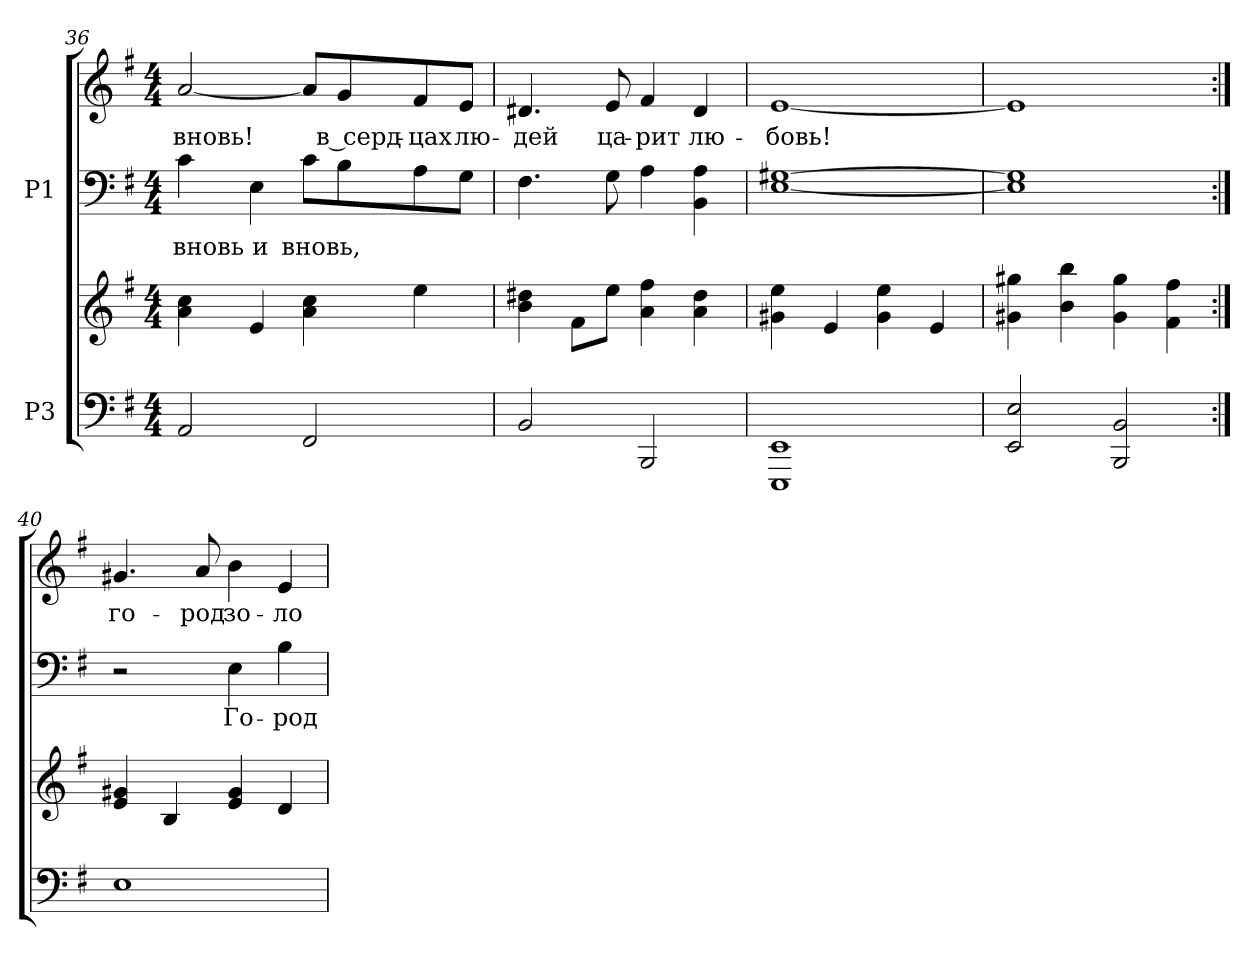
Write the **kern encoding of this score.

**kern	**kern	**kern	**text	**kern	**text
*part2	*part2	*part1	*part1	*part1	*part1
*staff4	*staff3	*staff2	*staff2	*staff1	*staff1
*I"P3	*	*I"P1	*	*	*
!!LO:LB:g=z
*clefF4	*clefG2	*clefF4	*	*clefG2	*
*k[f#]	*k[f#]	*k[f#]	*	*k[f#]	*
*e:	*e:	*e:	*	*e:	*
*M4/4	*M4/4	*M4/4	*	*M4/4	*
=36	=36	=36	=36	=36	=36
!	!	!	!LO:LY:a:color=#000000	!	!
!	!	!	!	!	!LO:LY:b:color=#000000
2AAi/	4ai\ 4cci	4ci\	вновь	[<2ai/	вновь!
!	!	!	!LO:LY:a:color=#000000	!	!
.	4ei/	4Ei\	и	.	.
!	!	!	!LO:LY:a:color=#000000	!	!
2FF#i/	4ai\ 4cci	8ci\L	вновь,	8ai/L]	.
!	!	!	!	!	!LO:LY:b:color=#000000
.	.	8Bi\	.	8gi/	в серд-
!	!	!	!	!	!LO:LY:b:color=#000000
.	4eei\	8Ai\	.	8f#i/	-цах
!	!	!	!	!	!LO:LY:b:color=#000000
.	.	8Gi\J	.	8ei/J	лю-
=37	=37	=37	=37	=37	=37
!	!	!	!	!	!LO:LY:b:color=#000000
2BBi/	4bi\ 4dd#Xi	4.F#i\	.	4.d#Xi/	-дей
.	8f#i\L	.	.	.	.
!	!	!	!	!	!LO:LY:b:color=#000000
.	8eei\J	8Gi\	.	8ei/	ца-
!	!	!	!	!	!LO:LY:b:color=#000000
2BBBi/	4ai\ 4ff#i	4Ai\	.	4f#i/	-рит
!	!	!	!	!	!LO:LY:b:color=#000000
.	4ai\ 4dd#i	4BBi\ 4Ai	.	4d#i/	лю-
=38	=38	=38	=38	=38	=38
!	!	!	!	!	!LO:LY:b:color=#000000
1EEEi 1EEi	4g#Xi\ 4eei	[<1Ei [>1G#Xi	.	[<1ei	-бовь!
.	4ei/	.	.	.	.
.	4g#i\ 4eei	.	.	.	.
.	4ei/	.	.	.	.
=39	=39	=39	=39	=39	=39
2EEi/ 2Ei	4g#Xi\ 4gg#Xi	1Ei] 1G#i]	.	1ei]	.
.	4bi\ 4bbi	.	.	.	.
2BBBi/ 2BBi	4g#i\ 4gg#i	.	.	.	.
.	4f#i\ 4ff#i	.	.	.	.
=40:|!	=40:|!	=40:|!	=40:|!	=40:|!	=40:|!
!	!	!	!	!	!LO:LY:b:color=#000000
1Ei	4ei/ 4g#Xi	2r	.	4.g#Xi/	го-
.	4Bi/	.	.	.	.
!	!	!	!	!	!LO:LY:b:color=#000000
.	.	.	.	8ai/	-род
!	!	!	!LO:LY:a:color=#000000	!	!
!	!	!	!	!	!LO:LY:b:color=#000000
.	4ei/ 4g#i	4Ei\	Го-	4bi\	зо-
!	!	!	!LO:LY:a:color=#000000	!	!
!	!	!	!	!	!LO:LY:b:color=#000000
.	4di/	4Bi\	-род	4ei/	-ло-
=	=	=	=	=	=
*-	*-	*-	*-	*-	*-
